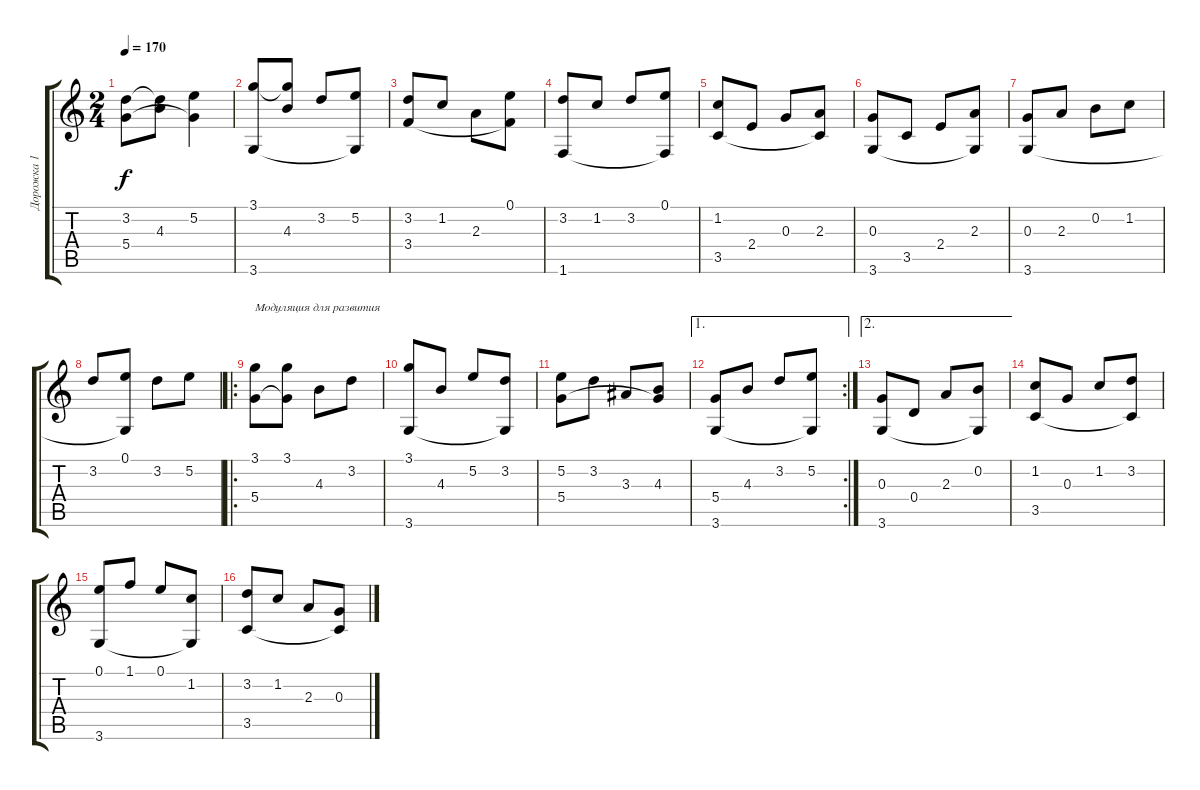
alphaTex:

\track ("Дорожка 1" "Дорожка 1") {instrument acousticguitarnylon}
\staff {score tabs}
\tuning (E4 B3 G3 D3 A2 E2) {hide}
\ts (2 4)
\tempo 170
\clef g2
\ks c
(3.2 5.4).8{dy f} (3.2{t} 4.3).8 (5.2 5.4{t}).4 |
(3.1 3.6).8 (3.1{t} 4.3).8 3.2.8 (5.2 3.6{t}).8 |
(3.2 3.4).8 1.2.8 2.3.8 (0.1 3.4{t}).8 |
(3.2 1.6).8 1.2.8 3.2.8 (0.1 1.6{t}).8 |
(1.2 3.5).8 2.4.8 0.3.8 (2.3 3.5{t}).8 |
(0.3 3.6).8 3.5.8 2.4.8 (2.3 3.6{t}).8 |
(0.3 3.6).8 2.3.8 0.2.8 1.2.8 |
3.2.8 (0.1 3.6{t}).8 3.2.8 5.2.8 |
\ro
(3.1 5.4).8{txt "Модуляция для развития"} (3.1 5.4{t}).8 4.3.8 3.2.8 |
(3.1 3.6).8 4.3.8 5.2.8 (3.2 3.6{t}).8 |
(5.2 5.4).8 3.2.8 3.3.8 (4.3 5.4{t}).8 |
\ae 1
\rc 2
(5.4 3.6).8 4.3.8 3.2.8 (5.2 3.6{t}).8 |
\ae 2
(0.3 3.6).8 0.4.8 2.3.8 (0.2 3.6{t}).8 |
(1.2 3.5).8 0.3.8 1.2.8 (3.2 3.5{t}).8 |
(0.1 3.6).8 1.1.8 0.1.8 (1.2 3.6{t}).8 |
(3.2 3.5).8 1.2.8 2.3.8 (0.3 3.5{t}).8
